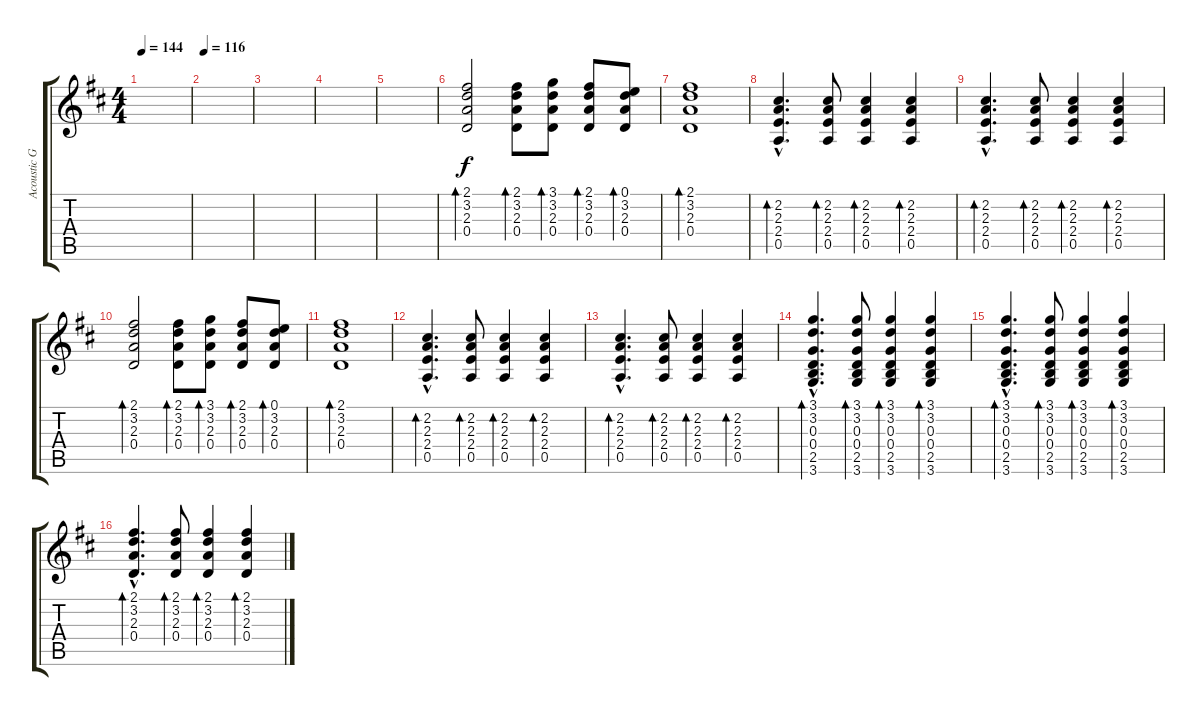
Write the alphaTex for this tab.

\track ("Acoustic Guitar" "Acoustic G") {instrument acousticguitarnylon}
\staff {score tabs}
\tuning (E4 B3 G3 D3 A2 E2) {hide}
\ts (4 4)
\tempo 144
\clef g2
\ks d
|
\tempo 116
|
|
|
|
(2.1 3.2 2.3 0.4).2{bd 60 volume 11} (2.1 3.2 2.3 0.4).8{bd 60} (3.1 3.2 2.3 0.4).8{bd 60} (2.1 3.2 2.3 0.4).8{bd 60} (0.1 3.2 2.3 0.4).8{bd 60} |
(2.1 3.2 2.3 0.4).1{bd 60} |
(2.2{hac} 2.3{hac} 2.4{hac} 0.5{hac}).4{d bd 60} (2.2 2.3 2.4 0.5).8{bd 60} (2.2 2.3 2.4 0.5).4{bd 60} (2.2 2.3 2.4 0.5).4{bd 60} |
(2.2{hac} 2.3{hac} 2.4{hac} 0.5{hac}).4{d bd 60} (2.2 2.3 2.4 0.5).8{bd 60} (2.2 2.3 2.4 0.5).4{bd 60} (2.2 2.3 2.4 0.5).4{bd 60} |
(2.1 3.2 2.3 0.4).2{bd 60} (2.1 3.2 2.3 0.4).8{bd 60} (3.1 3.2 2.3 0.4).8{bd 60} (2.1 3.2 2.3 0.4).8{bd 60} (0.1 3.2 2.3 0.4).8{bd 60} |
(2.1 3.2 2.3 0.4).1{bd 60} |
(2.2{hac} 2.3{hac} 2.4{hac} 0.5{hac}).4{d bd 60} (2.2 2.3 2.4 0.5).8{bd 60} (2.2 2.3 2.4 0.5).4{bd 60} (2.2 2.3 2.4 0.5).4{bd 60} |
(2.2{hac} 2.3{hac} 2.4{hac} 0.5{hac}).4{d bd 60} (2.2 2.3 2.4 0.5).8{bd 60} (2.2 2.3 2.4 0.5).4{bd 60} (2.2 2.3 2.4 0.5).4{bd 60} |
(3.1{hac} 3.2{hac} 0.3{hac} 0.4{hac} 2.5{hac} 3.6{hac}).4{d bd 60} (3.1 3.2 0.3 0.4 2.5 3.6).8{bd 60} (3.1 3.2 0.3 0.4 2.5 3.6).4{bd 60} (3.1 3.2 0.3 0.4 2.5 3.6).4{bd 60} |
(3.1{hac} 3.2{hac} 0.3{hac} 0.4{hac} 2.5{hac} 3.6{hac}).4{d bd 60} (3.1 3.2 0.3 0.4 2.5 3.6).8{bd 60} (3.1 3.2 0.3 0.4 2.5 3.6).4{bd 60} (3.1 3.2 0.3 0.4 2.5 3.6).4{bd 60} |
(2.1{hac} 3.2{hac} 2.3{hac} 0.4{hac}).4{d bd 60} (2.1 3.2 2.3 0.4).8{bd 60} (2.1 3.2 2.3 0.4).4{bd 60} (2.1 3.2 2.3 0.4).4{bd 60}
